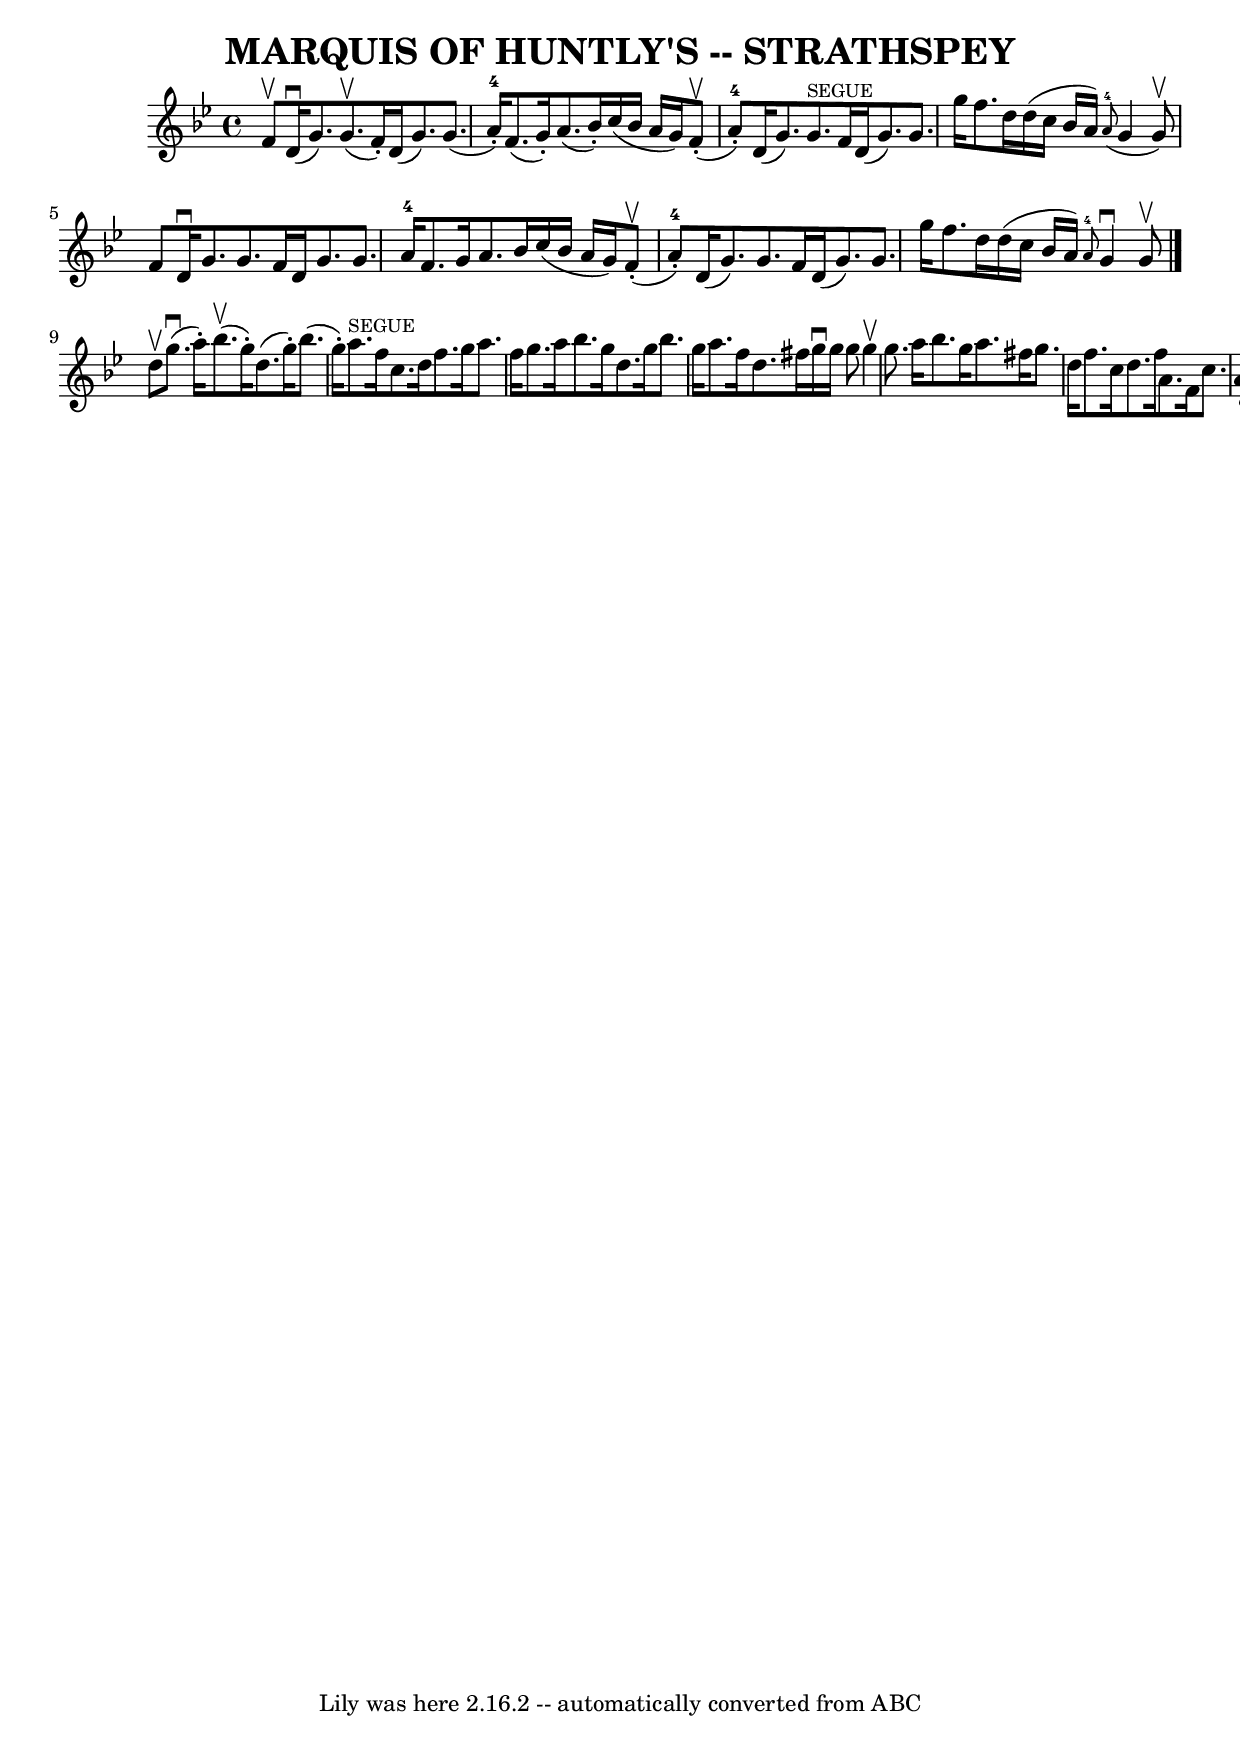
\version "2.16.2"
\include "Mammoth.ily"
\header {
  %% book = "Ryan's Mammoth Collection of Fiddle Tunes"
  crossRefNumber = "1"
  footnotes = ""
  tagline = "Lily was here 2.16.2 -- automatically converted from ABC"
  title = "MARQUIS OF HUNTLY'S -- STRATHSPEY"

}
voicedefault =  {


  \override Staff.TimeSignature #'style = #'C
  \time 4/4 
  \key g \minor
  f'8^\upbow       |
  d'16 (^\downbow   
  g'8.) g'8. (^\upbow f'16-.) d'16 (g'8.) g'8. (a'16-4-.)   |
  f'8. (g'16-.) a'8. (bes'16-.) c''16 (
  bes'16 a'16 g'16) f'8 (^\upbow-. a'8-4-.)       |
  
  d'16 (g'8.) g'8.^\segue f'16 d'16 (g'8.) g'8. g''16  
  |
  f''8. d''16 d''16 (c''16 bes'16 a'16)   
  \grace { a'8-4(
	 } g'4 g'8^\upbow) f'8    |
  |
  
  d'16^\downbow g'8. g'8. f'16 d'16 g'8. g'8. a'16-4   
  |
  f'8. g'16 a'8. bes'16 c''16 (bes'16 a'16 g'16) f'8 (^\upbow-. a'8-4-.)       |
  d'16 (g'8.) g'8. 
  f'16 d'16 (g'8.) g'8. g''16    |
  f''8. d''16    
  d''16 (c''16 bes'16 a'16)   \grace { a'8-4 
				     } g'4^\downbow  
  g'8^\upbow   \bar "|." d''8^\upbow       |
  g''8. (^\downbow   
  a''16-.) bes''8. (^\upbow g''16-.) d''8. (g''16-.)   
  bes''8. (g''16-.)   |
  a''8.^\segue f''16 c''8. d''16 
  f''8. g''16 a''8. f''16        |
  g''8. a''16 bes''8. 
  g''16 d''8. g''16 bes''8. g''16    |
  a''8. f''16    
  d''8. fis''16 g''16^\downbow g''16 g''8 g''4^\upbow   |
  
  |
  g''8. a''16 bes''8. g''16 a''8. fis''16 g''8.   
  d''16    |
  f''8. c''16 d''8. f''16 a'8. f'16 c''8.  
  a'16        |
  d'16 (g'8.) g'8. f'16 d'16 (g'8.)  
  g'8. g''16    |
  f''8. d''16 d''16 (c''16 bes'16    
  a'16) \grace { a'8  
	       } g'4^\downbow g'8^\upbow   \bar "|."   

}

\score{
  <<

    \context Staff="default"
    {
      \voicedefault 
      
    }

  >>
  \layout {
    
  }
  \midi {
  }

}
